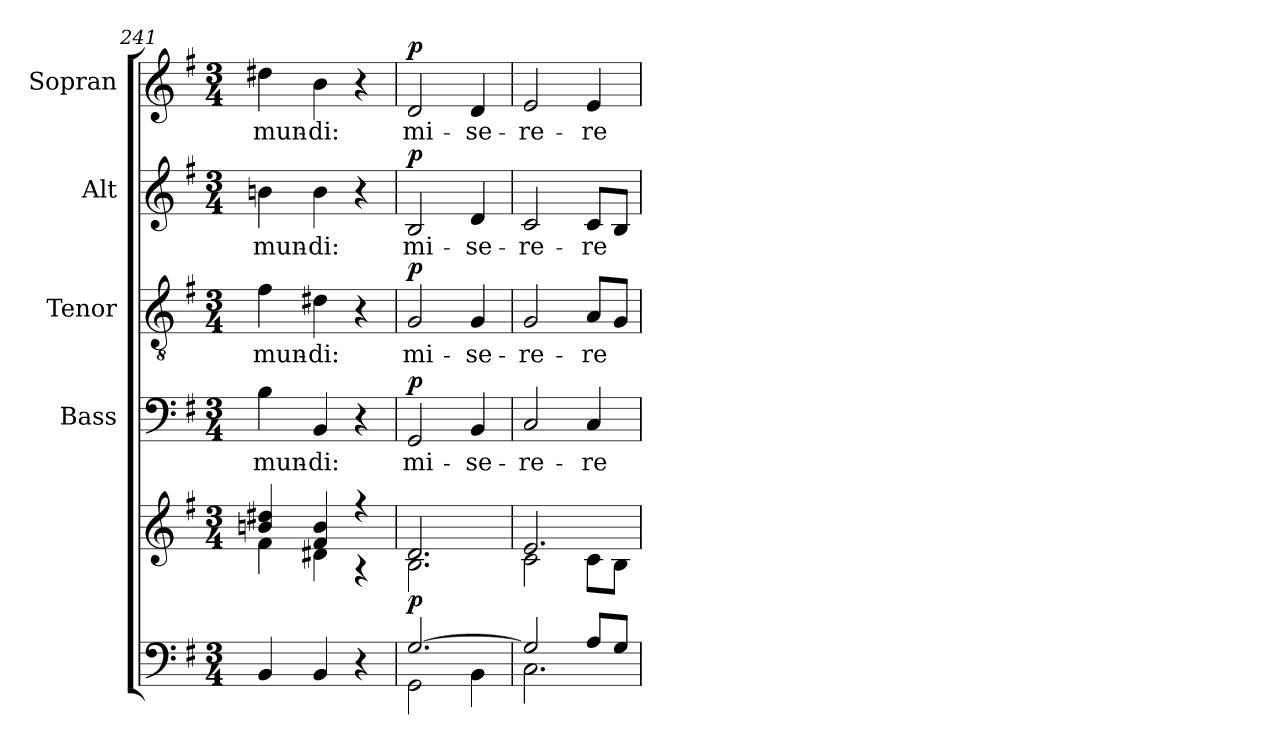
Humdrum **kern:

**kern	**kern	**dynam	**kern	**text	**dynam	**kern	**text	**dynam	**kern	**text	**dynam	**kern	**text	**dynam
*part5	*part5	*part5	*part4	*part4	*part4	*part3	*part3	*part3	*part2	*part2	*part2	*part1	*part1	*part1
*staff6	*staff5	*staff5/6	*staff4	*staff4	*staff4	*staff3	*staff3	*staff3	*staff2	*staff2	*staff2	*staff1	*staff1	*staff1
*	*	*	*I"Bass	*	*	*I"Tenor	*	*	*I"Alt	*	*	*I"Sopran	*	*
*	*	*	*I'B.	*	*	*I'T.	*	*	*I'A.	*	*	*I'S.	*	*
*clefF4	*clefG2	*	*clefF4	*	*	*clefGv2	*	*	*clefG2	*	*	*clefG2	*	*
*k[f#]	*k[f#]	*	*k[f#]	*	*	*k[f#]	*	*	*k[f#]	*	*	*k[f#]	*	*
*G:	*G:	*	*G:	*	*	*G:	*	*	*G:	*	*	*G:	*	*
*M3/4	*M3/4	*	*M3/4	*	*	*M3/4	*	*	*M3/4	*	*	*M3/4	*	*
=241	=241	=241	=241	=241	=241	=241	=241	=241	=241	=241	=241	=241	=241	=241
*	*^	*	*	*	*	*	*	*	*	*	*	*	*	*
!	!	!	!	!	!LO:LY:b	!	!	!LO:LY:b	!	!	!LO:LY:b	!	!	!LO:LY:b	!
4BB/	4bn/ 4dd#X/	4f#\	.	4B\	mun-	.	4f#\	mun-	.	4bn\	mun-	.	4dd#X\	mun-	.
!	!	!	!	!	!LO:LY:b	!	!	!LO:LY:b	!	!	!LO:LY:b	!	!	!LO:LY:b	!
4BB/	4f#/ 4b/	4d#X\	.	4BB/	-di:	.	4d#X\	-di:	.	4b\	-di:	.	4b\	-di:	.
4r	4r	4r	.	4r	.	.	4r	.	.	4r	.	.	4r	.	.
=242	=242	=242	=242	=242	=242	=242	=242	=242	=242	=242	=242	=242	=242	=242	=242
*^	*	*	*	*	*	*	*	*	*	*	*	*	*	*	*
!	!	!	!	!LO:DY:b	!	!LO:LY:b	!LO:DY:a	!	!LO:LY:b	!LO:DY:a	!	!LO:LY:b	!LO:DY:a	!	!LO:LY:b	!LO:DY:a
[>2.G/	2GG\	2.d/	2.B\	p	2GG/	mi-	p	2G/	mi-	p	2B/	mi-	p	2d/	mi-	p
!	!	!	!	!	!	!LO:LY:b	!	!	!LO:LY:b	!	!	!LO:LY:b	!	!	!LO:LY:b	!
.	4BB\	.	.	.	4BB/	-se-	.	4G/	-se-	.	4d/	-se-	.	4d/	-se-	.
!!LO:LB:g=z
=243	=243	=243	=243	=243	=243	=243	=243	=243	=243	=243	=243	=243	=243	=243	=243	=243
!	!	!	!	!	!	!LO:LY:b	!	!	!LO:LY:b	!	!	!LO:LY:b	!	!	!LO:LY:b	!
2G/]	2.C\	2.e/	2c\	.	2C/	-re-	.	2G/	-re-	.	2c/	-re-	.	2e/	-re-	.
!	!	!	!	!	!	!LO:LY:b	!	!	!LO:LY:b	!	!	!LO:LY:b	!	!	!LO:LY:b	!
8A/L	.	.	8c\L	.	4C/	-re	.	8A/L	-re	.	8c/L	-re	.	4e/	-re	.
8G/J	.	.	8B\J	.	.	.	.	8G/J	.	.	8B/J	.	.	.	.	.
*v	*v	*	*	*	*	*	*	*	*	*	*	*	*	*	*	*
*	*v	*v	*	*	*	*	*	*	*	*	*	*	*	*	*
=	=	=	=	=	=	=	=	=	=	=	=	=	=	=
*-	*-	*-	*-	*-	*-	*-	*-	*-	*-	*-	*-	*-	*-	*-
